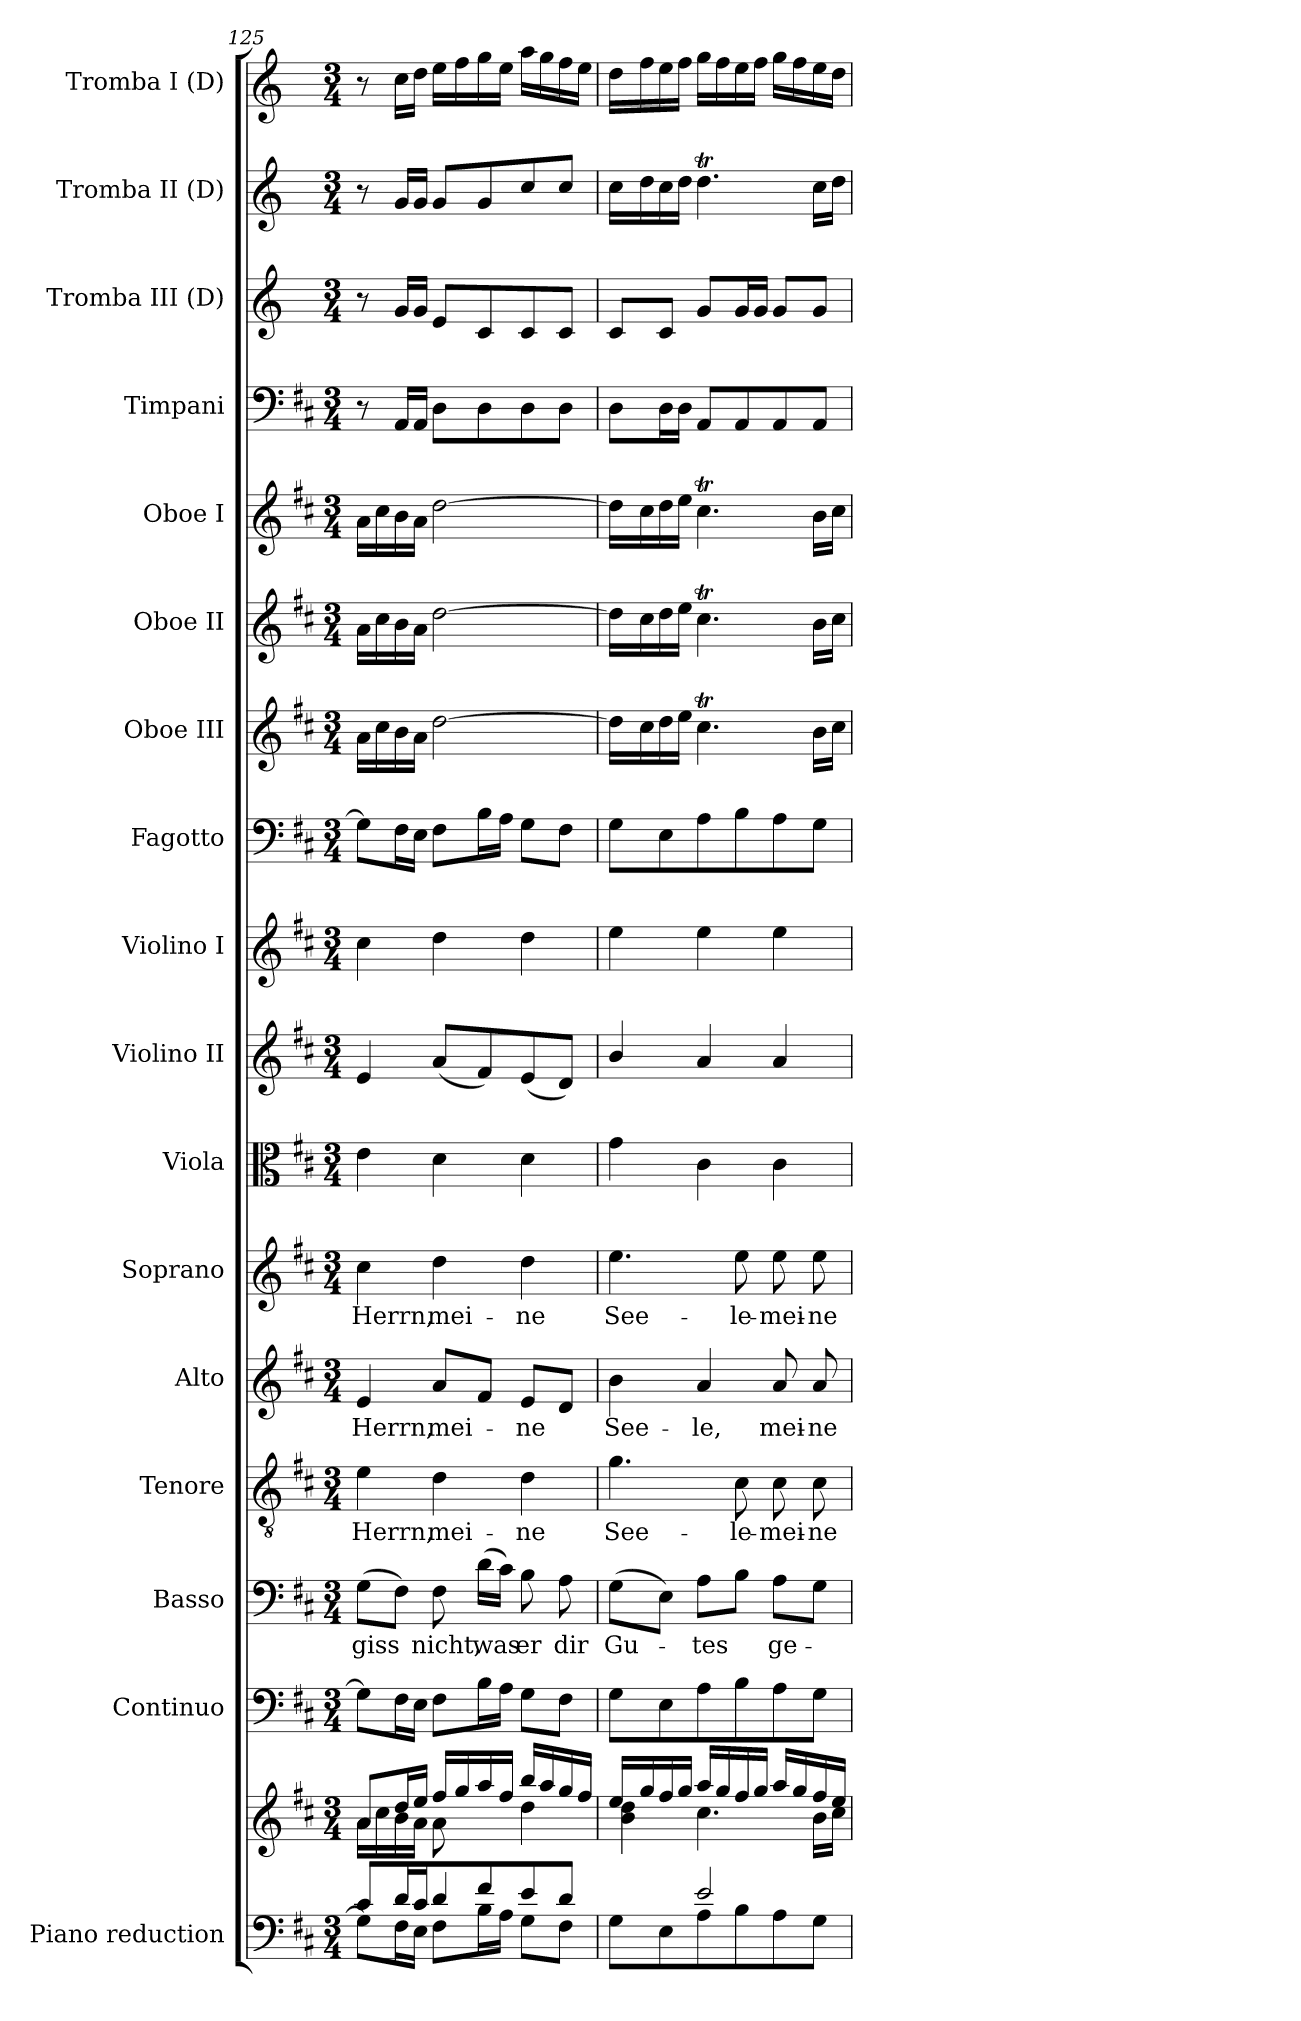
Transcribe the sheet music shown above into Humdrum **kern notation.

**kern	**kern	**kern	**kern	**text	**kern	**text	**kern	**text	**kern	**text	**kern	**kern	**kern	**kern	**kern	**kern	**kern	**kern	**kern	**kern	**kern
*part17	*part17	*part16	*part15	*part15	*part14	*part14	*part13	*part13	*part12	*part12	*part11	*part10	*part9	*part8	*part7	*part6	*part5	*part4	*part3	*part2	*part1
*staff18	*staff17	*staff16	*staff15	*staff15	*staff14	*staff14	*staff13	*staff13	*staff12	*staff12	*staff11	*staff10	*staff9	*staff8	*staff7	*staff6	*staff5	*staff4	*staff3	*staff2	*staff1
*I"Piano reduction	*	*I"Continuo	*I"Basso	*	*I"Tenore	*	*I"Alto	*	*I"Soprano	*	*I"Viola	*I"Violino II	*I"Violino I	*I"Fagotto	*I"Oboe III	*I"Oboe II	*I"Oboe I	*I"Timpani	*I"Tromba III (D)	*I"Tromba II (D)	*I"Tromba I (D)
*I'Pno	*	*	*	*	*	*	*	*	*	*	*	*	*	*	*I'Ob	*I'Ob	*I'Ob	*I'Timp	*	*	*
*clefF4	*clefG2	*clefF4	*clefF4	*	*clefGv2	*	*clefG2	*	*clefG2	*	*clefC3	*clefG2	*clefG2	*clefF4	*clefG2	*clefG2	*clefG2	*clefF4	*clefG2	*clefG2	*clefG2
*	*	*	*	*	*	*	*	*	*	*	*	*	*	*	*	*	*	*	*ITrd-1c-2	*ITrd-1c-2	*ITrd-1c-2
*k[f#c#]	*k[f#c#]	*k[f#c#]	*k[f#c#]	*	*k[f#c#]	*	*k[f#c#]	*	*k[f#c#]	*	*k[f#c#]	*k[f#c#]	*k[f#c#]	*k[f#c#]	*k[f#c#]	*k[f#c#]	*k[f#c#]	*k[f#c#]	*k[f#c#]	*k[f#c#]	*k[f#c#]
*M3/4	*M3/4	*M3/4	*M3/4	*	*M3/4	*	*M3/4	*	*M3/4	*	*M3/4	*M3/4	*M3/4	*M3/4	*M3/4	*M3/4	*M3/4	*M3/4	*M3/4	*M3/4	*M3/4
=125	=125	=125	=125	=125	=125	=125	=125	=125	=125	=125	=125	=125	=125	=125	=125	=125	=125	=125	=125	=125	=125
*^	*^	*	*	*	*	*	*	*	*	*	*	*	*	*	*	*	*	*	*	*	*
*	*^	*	*^	*	*	*	*	*	*	*	*	*	*	*	*	*	*	*	*	*	*	*	*
!	!	!	!	!	!	!	!	!LO:LY:b	!	!LO:LY:b	!	!LO:LY:b	!	!LO:LY:b	!	!	!	!	!	!	!	!	!	!	!
4ryy	8c#/L	8G\L]	8a/L	16a\LL	4ryy	8G\L]	(>8G\L	giss	4e\	Herrn,	4e/	Herrn,	4cc#\	Herrn,	4e\	4e/	4cc#\	8G\L]	16a\LL	16a\LL	16a\LL	8r	8r	8r	8r
.	.	.	.	16cc#\	.	.	.	.	.	.	.	.	.	.	.	.	.	.	16cc#\	16cc#\	16cc#\	.	.	.	.
.	16d/L	16F#\L	16dd/L	16b\	.	16F#\L	8F#\J)	.	.	.	.	.	.	.	.	.	.	16F#\L	16b\	16b\	16b\	16AA/LL	16a/LL	16a/LL	16dd\LL
.	16c#/JJ	16E\JJ	16ee/JJ	16a\JJ	.	16E\JJ	.	.	.	.	.	.	.	.	.	.	.	16E\JJ	16a\JJ	16a\JJ	16a\JJ	16AA/JJ	16a/JJ	16a/JJ	16ee\JJ
!	!	!	!	!	!	!	!	!LO:LY:b	!	!LO:LY:b	!	!LO:LY:b	!	!LO:LY:b	!	!	!	!	!	!	!	!	!	!	!
4d/	8ryy	8F#\L	16ff#/LL	4ryy	8a\L	8F#\L	8F#\	nicht,	4d\	mei-	8a/L	mei-	4dd\	mei-	4d\	(<8a/L	4dd\	8F#\L	[2dd\	[2dd\	[2dd\	8D\L	8f#/L	8a/L	16ff#\LL
.	.	.	16gg/	.	.	.	.	.	.	.	.	.	.	.	.	.	.	.	.	.	.	.	.	.	16gg\
!	!	!	!	!	!	!	!	!LO:LY:b	!	!	!	!	!	!	!	!	!	!	!	!	!	!	!	!	!
.	8f#/	16B\L	16aa/	.	4.ryy	16B\L	(>16d\LL	was	.	.	8f#/J	.	.	.	.	8f#/)	.	16B\L	.	.	.	8D\	8d/	8a/	16aa\
.	.	16A\JJ	16ff#/JJ	.	.	16A\JJ	16c#\JJ)	.	.	.	.	.	.	.	.	.	.	16A\JJ	.	.	.	.	.	.	16ff#\JJ
!	!	!	!	!	!	!	!	!LO:LY:b	!	!LO:LY:b	!	!LO:LY:b	!	!LO:LY:b	!	!	!	!	!	!	!	!	!	!	!
4ryy	8e/	8G\L	16bb/LL	4dd\	.	8G\L	8B\	er	4d\	ne	8e/L	ne	4dd\	ne	4d\	(<8e/	4dd\	8G\L	.	.	.	8D\	8d/	8dd/	16bb\LL
.	.	.	16aa/	.	.	.	.	.	.	.	.	.	.	.	.	.	.	.	.	.	.	.	.	.	16aa\
!	!	!	!	!	!	!	!	!LO:LY:b	!	!	!	!	!	!	!	!	!	!	!	!	!	!	!	!	!
.	8d/J	8F#\J	16gg/	.	.	8F#\J	8A\	dir	.	.	8d/J	.	.	.	.	8d/J)	.	8F#\J	.	.	.	8D\J	8d/J	8dd/J	16gg\
.	.	.	16ff#/JJ	.	.	.	.	.	.	.	.	.	.	.	.	.	.	.	.	.	.	.	.	.	16ff#\JJ
*	*v	*v	*	*	*	*	*	*	*	*	*	*	*	*	*	*	*	*	*	*	*	*	*	*	*
*	*	*	*v	*v	*	*	*	*	*	*	*	*	*	*	*	*	*	*	*	*	*	*	*	*
!!LO:PB:g=z
=126	=126	=126	=126	=126	=126	=126	=126	=126	=126	=126	=126	=126	=126	=126	=126	=126	=126	=126	=126	=126	=126	=126	=126
!	!	!	!	!	!	!LO:LY:b	!	!LO:LY:b	!	!LO:LY:b	!	!LO:LY:b	!	!	!	!	!	!	!	!	!	!	!
4ryy	8G\L	16ee/LL	4b\ 4dd\	8G\L	(>8G\L	Gu-	4.g\	See-	4b\	See-	4.ee\	See-	4g\	4b/	4ee\	8G\L	16dd\LL]	16dd\LL]	16dd\LL]	8D\L	8d/L	16dd\LL	16ee\LL
.	.	16gg/	.	.	.	.	.	.	.	.	.	.	.	.	.	.	16cc#\	16cc#\	16cc#\	.	.	16ee\	16gg\
.	8E\	16ff#/	.	8E\	8E\J)	.	.	.	.	.	.	.	.	.	.	8E\	16dd\	16dd\	16dd\	16D\L	8d/J	16dd\	16ff#\
.	.	16gg/JJ	.	.	.	.	.	.	.	.	.	.	.	.	.	.	16ee\JJ	16ee\JJ	16ee\JJ	16D\JJ	.	16ee\JJ	16gg\JJ
!	!	!	!	!	!	!LO:LY:b	!	!	!	!LO:LY:b	!	!	!	!	!	!	!	!	!	!	!	!	!
2e/	8A\	16aa/LL	4.cc#\	8A\	8A\L	tes	.	.	4a/	le,	.	.	4c#\	4a/	4ee\	8A\	4.cc#t\	4.cc#t\	4.cc#t\	8AA/L	8a/L	4.eeT\	16aa\LL
.	.	16gg/	.	.	.	.	.	.	.	.	.	.	.	.	.	.	.	.	.	.	.	.	16gg\
!	!	!	!	!	!	!	!	!LO:LY:b	!	!	!	!LO:LY:b	!	!	!	!	!	!	!	!	!	!	!
.	8B\	16ff#/	.	8B\	8B\J	.	8c#\	le-	.	.	8ee\	le-	.	.	.	8B\	.	.	.	8AA/	16a/L	.	16ff#\
.	.	16gg/JJ	.	.	.	.	.	.	.	.	.	.	.	.	.	.	.	.	.	.	16a/JJ	.	16gg\JJ
!	!	!	!	!	!	!LO:LY:b	!	!LO:LY:b	!	!LO:LY:b	!	!LO:LY:b	!	!	!	!	!	!	!	!	!	!	!
.	8A\	16aa/LL	.	8A\	8A\L	ge-	8c#\	mei-	8a/	mei-	8ee\	mei-	4c#\	4a/	4ee\	8A\	.	.	.	8AA/	8a/L	.	16aa\LL
.	.	16gg/	.	.	.	.	.	.	.	.	.	.	.	.	.	.	.	.	.	.	.	.	16gg\
!	!	!	!	!	!	!	!	!LO:LY:b	!	!LO:LY:b	!	!LO:LY:b	!	!	!	!	!	!	!	!	!	!	!
.	8G\J	16ff#/	16b\LL	8G\J	8G\J	.	8c#\	ne	8a/	ne	8ee\	ne	.	.	.	8G\J	16b\LL	16b\LL	16b\LL	8AA/J	8a/J	16dd\LL	16ff#\
.	.	16ee/JJ	16cc#\JJ	.	.	.	.	.	.	.	.	.	.	.	.	.	16cc#\JJ	16cc#\JJ	16cc#\JJ	.	.	16ee\JJ	16ee\JJ
*v	*v	*	*	*	*	*	*	*	*	*	*	*	*	*	*	*	*	*	*	*	*	*	*
*	*v	*v	*	*	*	*	*	*	*	*	*	*	*	*	*	*	*	*	*	*	*	*
=	=	=	=	=	=	=	=	=	=	=	=	=	=	=	=	=	=	=	=	=	=
*-	*-	*-	*-	*-	*-	*-	*-	*-	*-	*-	*-	*-	*-	*-	*-	*-	*-	*-	*-	*-	*-
